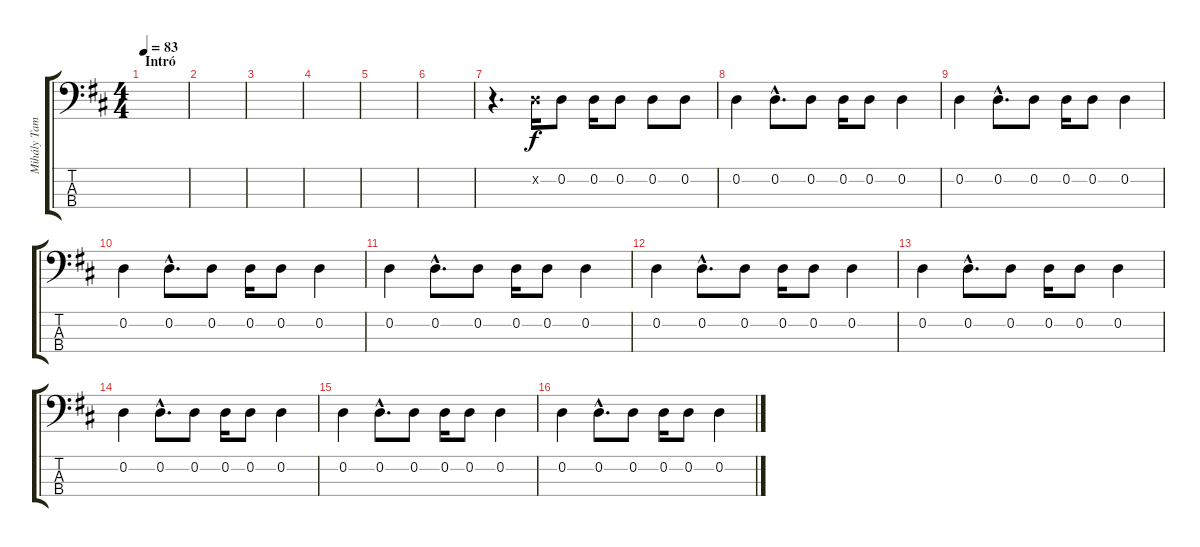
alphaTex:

\track ("Mihály Tamás \"Misi\" Basszus" "Mihály Tam") {instrument electricbassfinger}
\staff {score tabs}
\tuning (G2 D2 A1 E1) {hide}
\ts (4 4)
\section ("" "Intró")
\tempo 83
\clef f4
\ks d
|
|
|
|
|
|
r.4{d volume 7} 0.2{x}.16{volume 13} 0.2.8 0.2.16 0.2.8 0.2.8 0.2.8 |
0.2.4 0.2{hac}.8{d} 0.2.8 0.2.16 0.2.8 0.2.4 |
0.2.4 0.2{hac}.8{d} 0.2.8 0.2.16 0.2.8 0.2.4 |
0.2.4 0.2{hac}.8{d} 0.2.8 0.2.16 0.2.8 0.2.4 |
0.2.4 0.2{hac}.8{d} 0.2.8 0.2.16 0.2.8 0.2.4 |
0.2.4 0.2{hac}.8{d} 0.2.8 0.2.16 0.2.8 0.2.4 |
0.2.4 0.2{hac}.8{d} 0.2.8 0.2.16 0.2.8 0.2.4 |
0.2.4 0.2{hac}.8{d} 0.2.8 0.2.16 0.2.8 0.2.4 |
0.2.4 0.2{hac}.8{d} 0.2.8 0.2.16 0.2.8 0.2.4 |
0.2.4 0.2{hac}.8{d} 0.2.8 0.2.16 0.2.8 0.2.4
